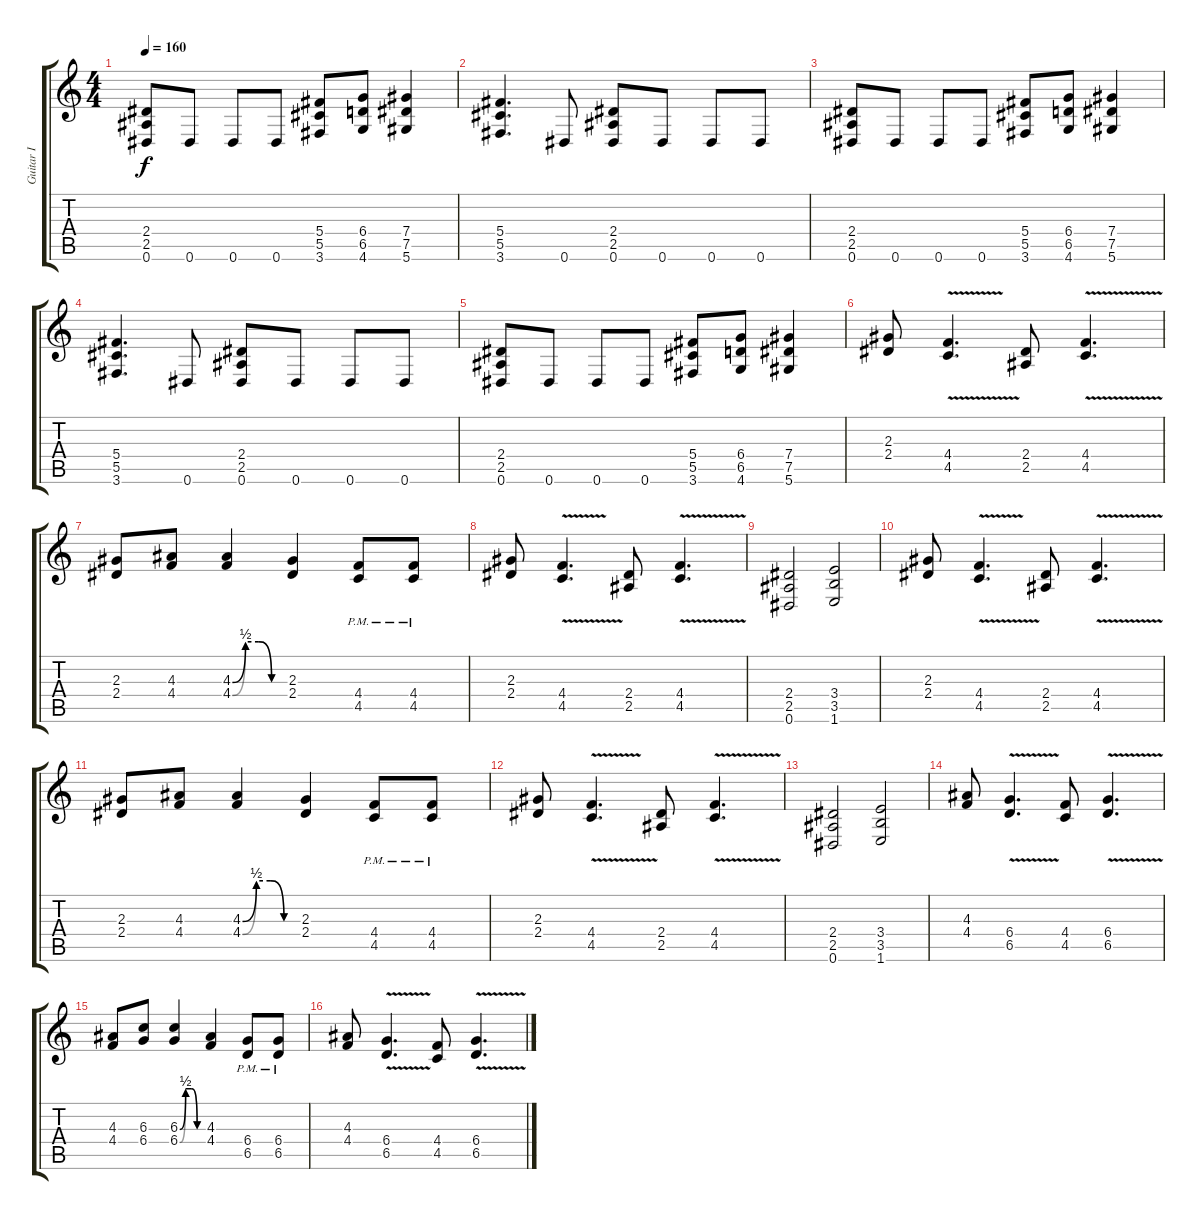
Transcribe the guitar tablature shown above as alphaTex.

\track ("Guitar I" "Guitar I") {instrument distortionguitar}
\staff {score tabs}
\tuning (Eb4 Bb3 Gb3 Db3 Ab2 Eb2) {hide}
\ts (4 4)
\tempo 160
\clef g2
\ks c
(2.4 2.5 0.6).8{dy f} 0.6.8 0.6.8 0.6.8 (5.4 5.5 3.6).8 (6.4 6.5 4.6).8 (7.4 7.5 5.6).4 |
(5.4 5.5 3.6).4{d} 0.6.8 (2.4 2.5 0.6).8 0.6.8 0.6.8 0.6.8 |
(2.4 2.5 0.6).8 0.6.8 0.6.8 0.6.8 (5.4 5.5 3.6).8 (6.4 6.5 4.6).8 (7.4 7.5 5.6).4 |
(5.4 5.5 3.6).4{d} 0.6.8 (2.4 2.5 0.6).8 0.6.8 0.6.8 0.6.8 |
(2.4 2.5 0.6).8 0.6.8 0.6.8 0.6.8 (5.4 5.5 3.6).8 (6.4 6.5 4.6).8 (7.4 7.5 5.6).4 |
(2.3 2.4).8 (4.4{v} 4.5{v}).4{d} (2.4 2.5).8 (4.4{v} 4.5{v}).4{d} |
(2.3 2.4).8 (4.3 4.4).8 (4.3{be (custom 0 0 15 2 30 2 45 0 60 0)} 4.4{be (custom 0 0 15 2 30 2 45 0 60 0)}).4 (2.3 2.4).4 (4.4{pm} 4.5{pm}).8 (4.4{pm} 4.5{pm}).8 |
(2.3 2.4).8 (4.4{v} 4.5{v}).4{d} (2.4 2.5).8 (4.4{v} 4.5{v}).4{d} |
(2.4 2.5 0.6).2 (3.4 3.5 1.6).2 |
(2.3 2.4).8 (4.4{v} 4.5{v}).4{d} (2.4 2.5).8 (4.4{v} 4.5{v}).4{d} |
(2.3 2.4).8 (4.3 4.4).8 (4.3{be (custom 0 0 15 2 30 2 45 0 60 0)} 4.4{be (custom 0 0 15 2 30 2 45 0 60 0)}).4 (2.3 2.4).4 (4.4{pm} 4.5{pm}).8 (4.4{pm} 4.5{pm}).8 |
(2.3 2.4).8 (4.4{v} 4.5{v}).4{d} (2.4 2.5).8 (4.4{v} 4.5{v}).4{d} |
(2.4 2.5 0.6).2 (3.4 3.5 1.6).2 |
(4.3 4.4).8 (6.4{v} 6.5{v}).4{d} (4.4 4.5).8 (6.4{v} 6.5{v}).4{d} |
(4.3 4.4).8 (6.3 6.4).8 (6.3{be (custom 0 0 15 2 30 2 45 0 60 0)} 6.4{be (custom 0 0 15 2 30 2 45 0 60 0)}).4 (4.3 4.4).4 (6.4{pm} 6.5{pm}).8 (6.4{pm} 6.5{pm}).8 |
(4.3 4.4).8 (6.4{v} 6.5{v}).4{d} (4.4 4.5).8 (6.4{v} 6.5{v}).4{d}
